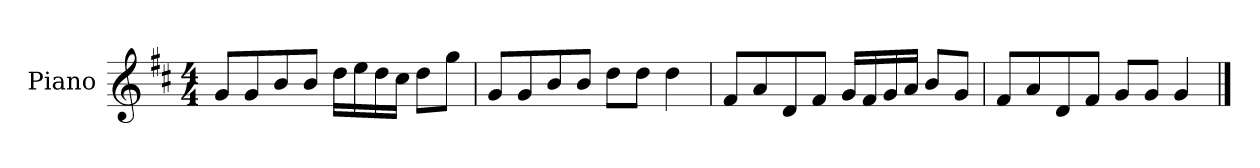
**kern
*part1
*staff1
*I"Piano
*I'P-no
*clefG2
*k[f#c#]
*M4/4
*MM90
=1
8g/L
8g/
8b/
8b/J
16dd\LL
16ee\
16dd\
16cc#\JJ
8dd\L
8gg\J
=2
8g/L
8g/
8b/
8b/J
8dd\L
8dd\J
4dd\
=3
8f#/L
8a/
8d/
8f#/J
16g/LL
16f#/
16g/
16a/JJ
8b/L
8g/J
=4
8f#/L
8a/
8d/
8f#/J
8g/L
8g/J
4g/
==
*-
